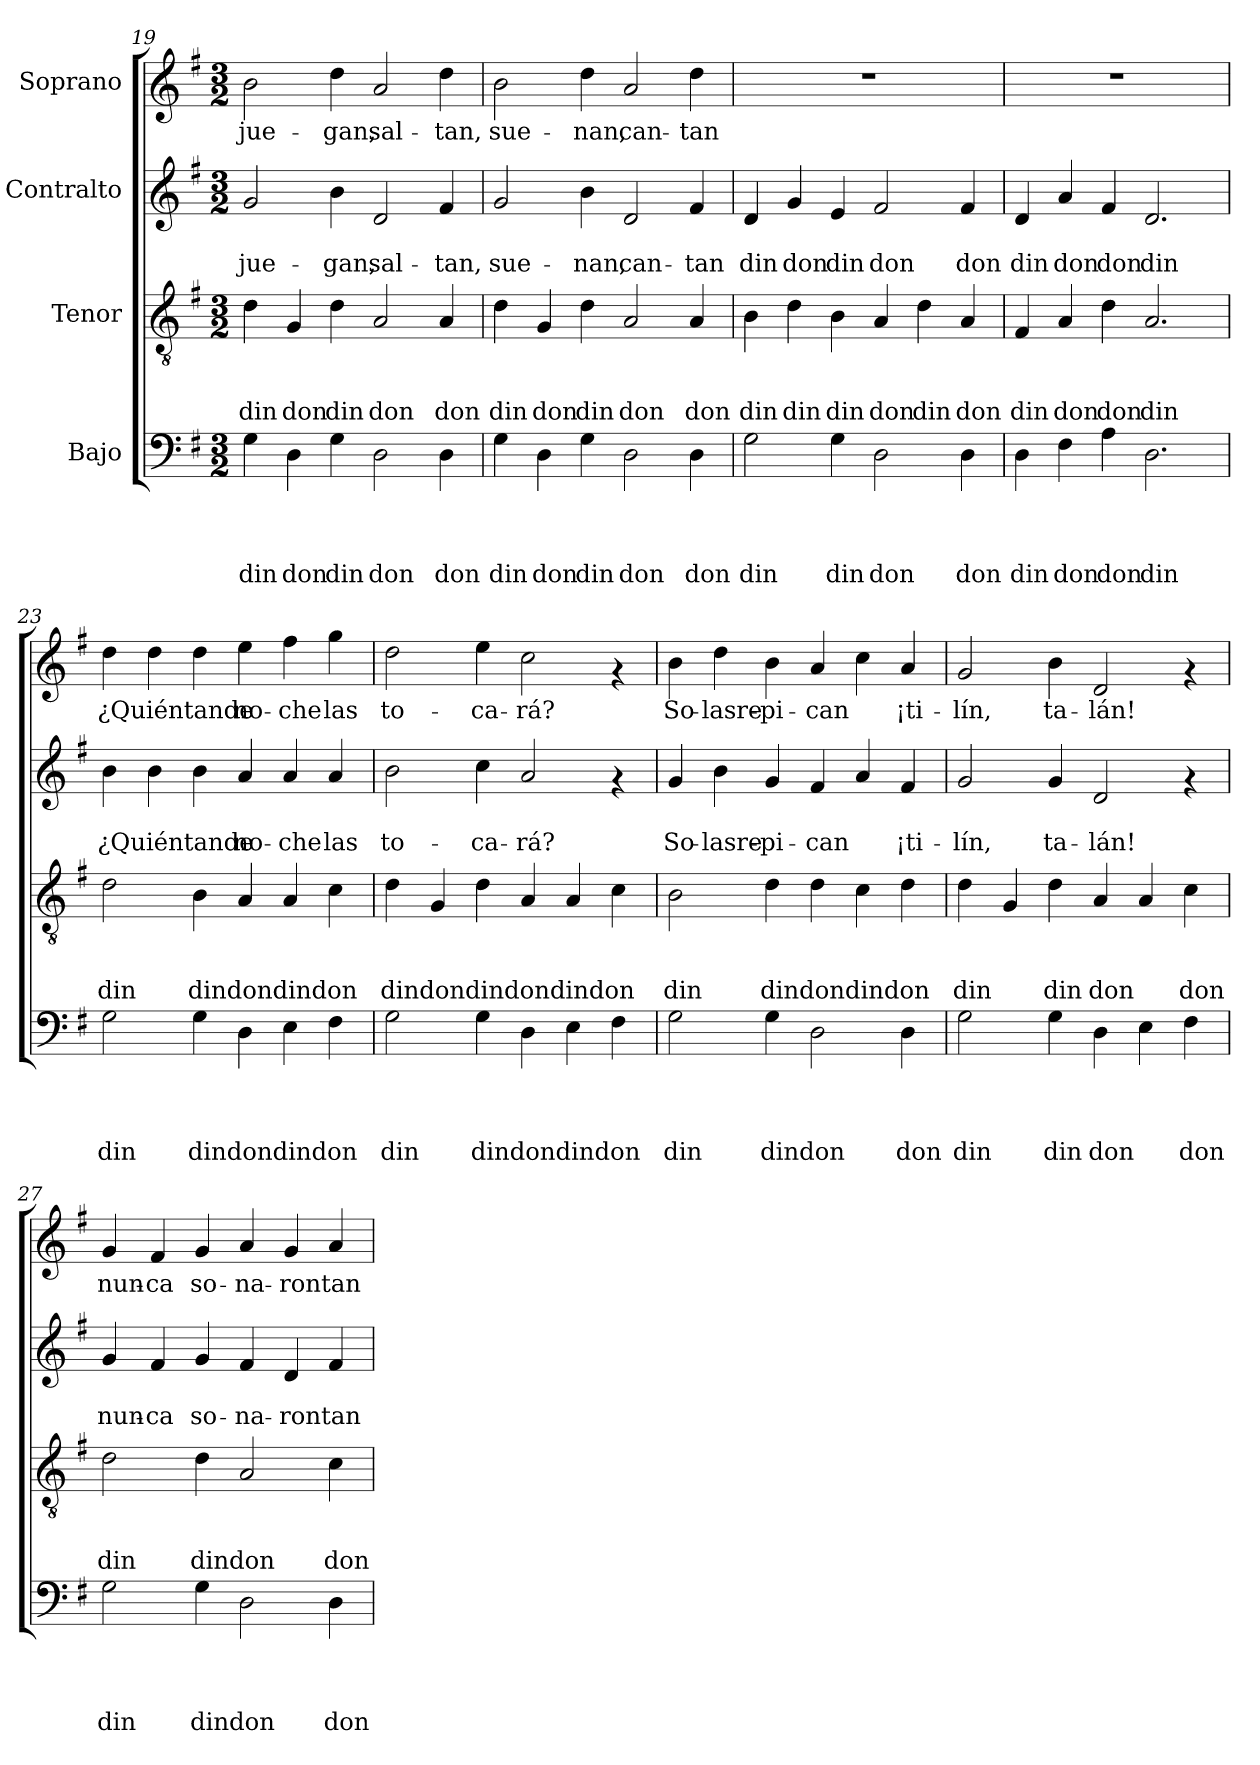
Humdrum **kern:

**kern	**text	**text	**text	**text	**kern	**text	**text	**text	**kern	**text	**text	**kern	**text
*part4	*part4	*part4	*part4	*part4	*part3	*part3	*part3	*part3	*part2	*part2	*part2	*part1	*part1
*staff4	*staff4	*staff4	*staff4	*staff4	*staff3	*staff3	*staff3	*staff3	*staff2	*staff2	*staff2	*staff1	*staff1
*I"Bajo	*	*	*	*	*I"Tenor	*	*	*	*I"Contralto	*	*	*I"Soprano	*
*clefF4	*	*	*	*	*clefGv2	*	*	*	*clefG2	*	*	*clefG2	*
*k[f#]	*	*	*	*	*k[f#]	*	*	*	*k[f#]	*	*	*k[f#]	*
*G:	*	*	*	*	*G:	*	*	*	*G:	*	*	*G:	*
*M3/2	*	*	*	*	*M3/2	*	*	*	*M3/2	*	*	*M3/2	*
=19	=19	=19	=19	=19	=19	=19	=19	=19	=19	=19	=19	=19	=19
!	!	!	!	!LO:LY:b	!	!	!	!LO:LY:b	!	!	!LO:LY:b	!	!LO:LY:b
4G\	.	.	.	din	4d\	.	.	din	2g/	.	jue-	2b\	jue-
!	!	!	!	!LO:LY:b	!	!	!	!LO:LY:b	!	!	!	!	!
4D\	.	.	.	don	4G/	.	.	don	.	.	.	.	.
!	!	!	!	!LO:LY:b	!	!	!	!LO:LY:b	!	!	!LO:LY:b	!	!LO:LY:b
4G\	.	.	.	din	4d\	.	.	din	4b\	.	-gan,	4dd\	-gan,
!	!	!	!	!LO:LY:b	!	!	!	!LO:LY:b	!	!	!LO:LY:b	!	!LO:LY:b
2D\	.	.	.	don	2A/	.	.	don	2d/	.	sal-	2a/	sal-
!	!	!	!	!LO:LY:b	!	!	!	!LO:LY:b	!	!	!LO:LY:b	!	!LO:LY:b
4D\	.	.	.	don	4A/	.	.	don	4f#/	.	-tan,	4dd\	-tan,
=20	=20	=20	=20	=20	=20	=20	=20	=20	=20	=20	=20	=20	=20
!	!	!	!	!LO:LY:b	!	!	!	!LO:LY:b	!	!	!LO:LY:b	!	!LO:LY:b
4G\	.	.	.	din	4d\	.	.	din	2g/	.	sue-	2b\	sue-
!	!	!	!	!LO:LY:b	!	!	!	!LO:LY:b	!	!	!	!	!
4D\	.	.	.	don	4G/	.	.	don	.	.	.	.	.
!	!	!	!	!LO:LY:b	!	!	!	!LO:LY:b	!	!	!LO:LY:b	!	!LO:LY:b
4G\	.	.	.	din	4d\	.	.	din	4b\	.	-nan,	4dd\	-nan,
!	!	!	!	!LO:LY:b	!	!	!	!LO:LY:b	!	!	!LO:LY:b	!	!LO:LY:b
2D\	.	.	.	don	2A/	.	.	don	2d/	.	can-	2a/	can-
!	!	!	!	!LO:LY:b	!	!	!	!LO:LY:b	!	!	!LO:LY:b	!	!LO:LY:b
4D\	.	.	.	don	4A/	.	.	don	4f#/	.	-tan	4dd\	-tan
=21	=21	=21	=21	=21	=21	=21	=21	=21	=21	=21	=21	=21	=21
!	!	!	!	!LO:LY:b	!	!	!	!LO:LY:b	!	!	!LO:LY:b	!	!
2G\	.	.	.	din	4B\	.	.	din	4d/	.	din	1.r	.
!	!	!	!	!	!	!	!	!LO:LY:b	!	!	!LO:LY:b	!	!
.	.	.	.	.	4d\	.	.	din	4g/	.	don	.	.
!	!	!	!	!LO:LY:b	!	!	!	!LO:LY:b	!	!	!LO:LY:b	!	!
4G\	.	.	.	din	4B\	.	.	din	4e/	.	din	.	.
!	!	!	!	!LO:LY:b	!	!	!	!LO:LY:b	!	!	!LO:LY:b	!	!
2D\	.	.	.	don	4A/	.	.	don	2f#/	.	don	.	.
!	!	!	!	!	!	!	!	!LO:LY:b	!	!	!	!	!
.	.	.	.	.	4d\	.	.	din	.	.	.	.	.
!	!	!	!	!LO:LY:b	!	!	!	!LO:LY:b	!	!	!LO:LY:b	!	!
4D\	.	.	.	don	4A/	.	.	don	4f#/	.	don	.	.
!!LO:LB:g=z
=22	=22	=22	=22	=22	=22	=22	=22	=22	=22	=22	=22	=22	=22
!	!	!	!	!LO:LY:b	!	!	!	!LO:LY:b	!	!	!LO:LY:b	!	!
4D\	.	.	.	din	4F#/	.	.	din	4d/	.	din	1.r	.
!	!	!	!	!LO:LY:b	!	!	!	!LO:LY:b	!	!	!LO:LY:b	!	!
4F#\	.	.	.	don	4A/	.	.	don	4a/	.	don	.	.
!	!	!	!	!LO:LY:b	!	!	!	!LO:LY:b	!	!	!LO:LY:b	!	!
4A\	.	.	.	don	4d\	.	.	don	4f#/	.	don	.	.
!	!	!	!	!LO:LY:b	!	!	!	!LO:LY:b	!	!	!LO:LY:b	!	!
2.D\	.	.	.	din	2.A/	.	.	din	2.d/	.	din	.	.
=23	=23	=23	=23	=23	=23	=23	=23	=23	=23	=23	=23	=23	=23
!	!	!	!	!LO:LY:b	!	!	!	!LO:LY:b	!	!	!LO:LY:b	!	!LO:LY:b
2G\	.	.	.	din	2d\	.	.	din	4b\	.	¿Quiéntande	4dd\	¿Quiéntande
.	.	.	.	.	.	.	.	.	4b\	.	.	4dd\	.
!	!	!	!	!LO:LY:b	!	!	!	!LO:LY:b	!	!	!	!	!
4G\	.	.	.	dindondindon	4B\	.	.	dindondindon	4b\	.	.	4dd\	.
!	!	!	!	!	!	!	!	!	!	!	!LO:LY:b	!	!LO:LY:b
4D\	.	.	.	.	4A/	.	.	.	4a/	.	no-	4ee\	no-
!	!	!	!	!	!	!	!	!	!	!	!LO:LY:b	!	!LO:LY:b
4E\	.	.	.	.	4A/	.	.	.	4a/	.	-che	4ff#\	-che
!	!	!	!	!	!	!	!	!	!	!	!LO:LY:b	!	!LO:LY:b
4F#\	.	.	.	.	4c\	.	.	.	4a/	.	las	4gg\	las
=24	=24	=24	=24	=24	=24	=24	=24	=24	=24	=24	=24	=24	=24
!	!	!	!	!LO:LY:b	!	!	!	!LO:LY:b	!	!	!LO:LY:b	!	!LO:LY:b
2G\	.	.	.	din	4d\	.	.	dindondindondindon	2b\	.	to-	2dd\	to-
.	.	.	.	.	4G/	.	.	.	.	.	.	.	.
!	!	!	!	!LO:LY:b	!	!	!	!	!	!	!LO:LY:b	!	!LO:LY:b
4G\	.	.	.	dindondindon	4d\	.	.	.	4cc\	.	-ca-	4ee\	-ca-
!	!	!	!	!	!	!	!	!	!	!	!LO:LY:b	!	!LO:LY:b
4D\	.	.	.	.	4A/	.	.	.	2a/	.	-rá?	2cc\	-rá?
4E\	.	.	.	.	4A/	.	.	.	.	.	.	.	.
4F#\	.	.	.	.	4c\	.	.	.	4rf	.	.	4rf	.
=25	=25	=25	=25	=25	=25	=25	=25	=25	=25	=25	=25	=25	=25
!	!	!	!	!LO:LY:b	!	!	!	!LO:LY:b	!	!	!LO:LY:b	!	!LO:LY:b
2G\	.	.	.	din	2B\	.	.	din	4g/	.	So-	4b\	So-
!	!	!	!	!	!	!	!	!	!	!	!LO:LY:b	!	!LO:LY:b
.	.	.	.	.	.	.	.	.	4b\	.	-lasre-	4dd\	-lasre-
!	!	!	!	!LO:LY:b	!	!	!	!LO:LY:b	!	!	!LO:LY:b	!	!LO:LY:b
4G\	.	.	.	dindon	4d\	.	.	dindondindon	4g/	.	-pi-	4b\	-pi-
!	!	!	!	!	!	!	!	!	!	!	!LO:LY:b	!	!LO:LY:b
2D\	.	.	.	.	4d\	.	.	.	4f#/	.	-can	4a/	-can
.	.	.	.	.	4c\	.	.	.	4a/	.	.	4cc\	.
!	!	!	!	!LO:LY:b	!	!	!	!	!	!	!LO:LY:b	!	!LO:LY:b
4D\	.	.	.	don	4d\	.	.	.	4f#/	.	¡ti-	4a/	¡ti-
=26	=26	=26	=26	=26	=26	=26	=26	=26	=26	=26	=26	=26	=26
!	!	!	!	!LO:LY:b	!	!	!	!LO:LY:b	!	!	!LO:LY:b	!	!LO:LY:b
2G\	.	.	.	din	4d\	.	.	din	2g/	.	-lín,	2g/	-lín,
.	.	.	.	.	4G/	.	.	.	.	.	.	.	.
!	!	!	!	!LO:LY:b	!	!	!	!LO:LY:b	!	!	!LO:LY:b	!	!LO:LY:b
4G\	.	.	.	din	4d\	.	.	din	4g/	.	ta-	4b\	ta-
!	!	!	!	!LO:LY:b	!	!	!	!LO:LY:b	!	!	!LO:LY:b	!	!LO:LY:b
4D\	.	.	.	don	4A/	.	.	don	2d/	.	-lán!	2d/	-lán!
4E\	.	.	.	.	4A/	.	.	.	.	.	.	.	.
!	!	!	!	!LO:LY:b	!	!	!	!LO:LY:b	!	!	!	!	!
4F#\	.	.	.	don	4c\	.	.	don	4rf	.	.	4rf	.
=27	=27	=27	=27	=27	=27	=27	=27	=27	=27	=27	=27	=27	=27
!	!	!	!	!LO:LY:b	!	!	!	!LO:LY:b	!	!	!LO:LY:b	!	!LO:LY:b
2G\	.	.	.	din	2d\	.	.	din	4g/	.	nun-	4g/	nun-
!	!	!	!	!	!	!	!	!	!	!	!LO:LY:b	!	!LO:LY:b
.	.	.	.	.	.	.	.	.	4f#/	.	-ca	4f#/	-ca
!	!	!	!	!LO:LY:b	!	!	!	!LO:LY:b	!	!	!LO:LY:b	!	!LO:LY:b
4G\	.	.	.	dindon	4d\	.	.	dindon	4g/	.	so-	4g/	so-
!	!	!	!	!	!	!	!	!	!	!	!LO:LY:b	!	!LO:LY:b
2D\	.	.	.	.	2A/	.	.	.	4f#/	.	-na-	4a/	-na-
!	!	!	!	!	!	!	!	!	!	!	!LO:LY:b	!	!LO:LY:b
.	.	.	.	.	.	.	.	.	4d/	.	-rontan	4g/	-rontan
!	!	!	!	!LO:LY:b	!	!	!	!LO:LY:b	!	!	!	!	!
4D\	.	.	.	don	4c\	.	.	don	4f#/	.	.	4a/	.
=	=	=	=	=	=	=	=	=	=	=	=	=	=
*-	*-	*-	*-	*-	*-	*-	*-	*-	*-	*-	*-	*-	*-
